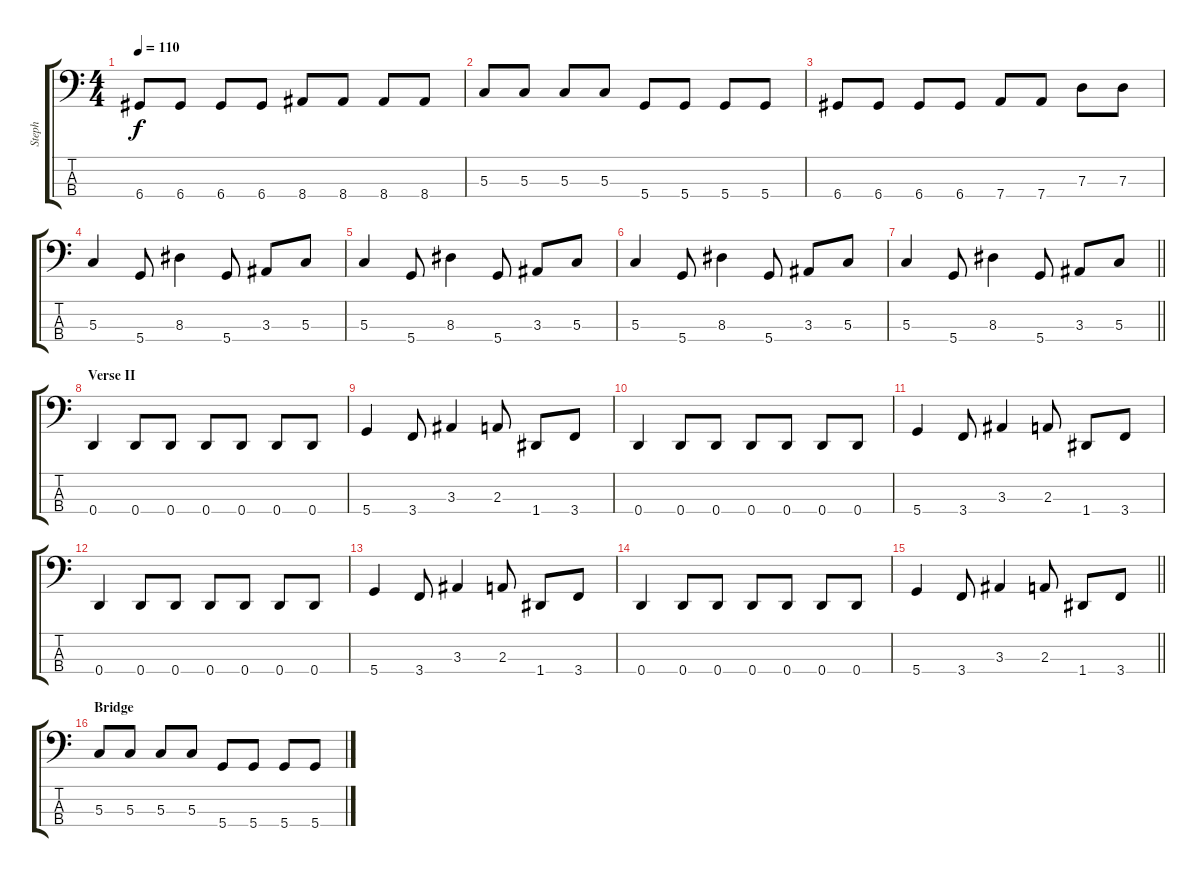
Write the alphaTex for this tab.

\track ("Steph" "Steph") {instrument electricbassfinger}
\staff {score tabs}
\tuning (F2 C2 G1 D1) {hide}
\ts (4 4)
\tempo 110
\clef f4
\ks c
6.4.8{dy f} 6.4.8 6.4.8 6.4.8 8.4.8 8.4.8 8.4.8 8.4.8 |
5.3.8 5.3.8 5.3.8 5.3.8 5.4.8 5.4.8 5.4.8 5.4.8 |
6.4.8 6.4.8 6.4.8 6.4.8 7.4.8 7.4.8 7.3.8 7.3.8 |
5.3.4 5.4.8 8.3.4 5.4.8 3.3.8 5.3.8 |
5.3.4 5.4.8 8.3.4 5.4.8 3.3.8 5.3.8 |
5.3.4 5.4.8 8.3.4 5.4.8 3.3.8 5.3.8 |
\barLineRight lightlight
5.3.4 5.4.8 8.3.4 5.4.8 3.3.8 5.3.8 |
\section ("" "Verse II")
0.4.4 0.4.8 0.4.8 0.4.8 0.4.8 0.4.8 0.4.8 |
5.4.4 3.4.8 3.3.4 2.3.8 1.4.8 3.4.8 |
0.4.4 0.4.8 0.4.8 0.4.8 0.4.8 0.4.8 0.4.8 |
5.4.4 3.4.8 3.3.4 2.3.8 1.4.8 3.4.8 |
0.4.4 0.4.8 0.4.8 0.4.8 0.4.8 0.4.8 0.4.8 |
5.4.4 3.4.8 3.3.4 2.3.8 1.4.8 3.4.8 |
0.4.4 0.4.8 0.4.8 0.4.8 0.4.8 0.4.8 0.4.8 |
\barLineRight lightlight
5.4.4 3.4.8 3.3.4 2.3.8 1.4.8 3.4.8 |
\section ("" "Bridge")
5.3.8 5.3.8 5.3.8 5.3.8 5.4.8 5.4.8 5.4.8 5.4.8
